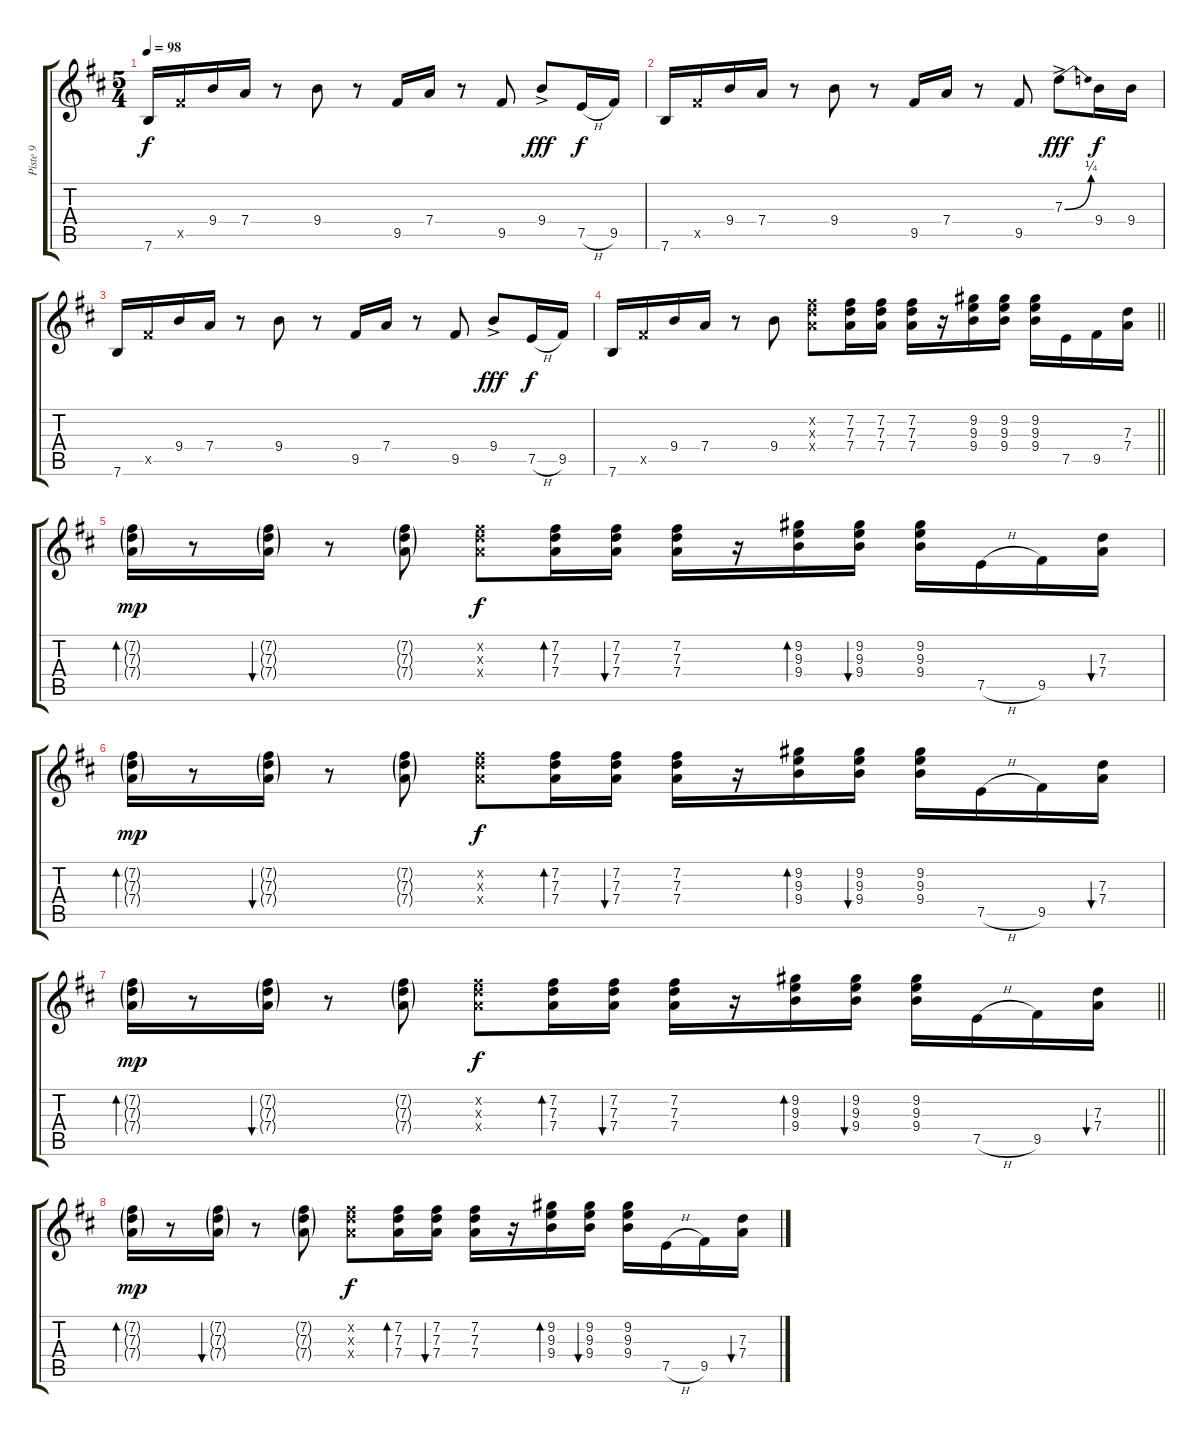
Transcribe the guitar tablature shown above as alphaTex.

\track ("Piste 9" "Piste 9") {instrument electricguitarmuted}
\staff {score tabs}
\tuning (E4 B3 G3 D3 A2 E2) {hide}
\ts (5 4)
\tempo 98
\clef g2
\ks bminor
7.6.16{dy f} 9.5{x}.16 9.4.16 7.4.16 r.8 9.4.8 r.8 9.5.16 7.4.16 r.8 9.5.8 9.4{ac}.8{dy fff} 7.5{h}.16{dy f} 9.5.16 |
7.6.16 9.5{x}.16 9.4.16 7.4.16 r.8 9.4.8 r.8 9.5.16 7.4.16 r.8 9.5.8 7.3{be (bend 0 0 60 1) ac}.8{dy fff} 9.4.16{dy f} 9.4.16 |
7.6.16 9.5{x}.16 9.4.16 7.4.16 r.8 9.4.8 r.8 9.5.16 7.4.16 r.8 9.5.8 9.4{ac}.8{dy fff} 7.5{h}.16{dy f} 9.5.16 |
\barLineRight lightlight
7.6.16 9.5{x}.16 9.4.16 7.4.16 r.8 9.4.8 (7.2{x} 7.3{x} 7.4{x}).8 (7.2 7.3 7.4).16 (7.2 7.3 7.4).16 (7.2 7.3 7.4).16 r.16 (9.2 9.3 9.4).16 (9.2 9.3 9.4).16 (9.2 9.3 9.4).16 7.5.16 9.5.16 (7.3 7.4).16 |
(7.2{g} 7.3{g} 7.4{g}).16{bd 60 dy mp} r.8 (7.2{g} 7.3{g} 7.4{g}).16{bu 60} r.8 (7.2{g} 7.3{g} 7.4{g}).8 (7.2{x} 7.3{x} 7.4{x}).8{dy f} (7.2 7.3 7.4).16{bd 60} (7.2 7.3 7.4).16{bu 60} (7.2 7.3 7.4).16 r.16 (9.2 9.3 9.4).16{bd 60} (9.2 9.3 9.4).16{bu 60} (9.2 9.3 9.4).16 7.5{h}.16 9.5.16 (7.3 7.4).16{bu 60} |
(7.2{g} 7.3{g} 7.4{g}).16{bd 60 dy mp} r.8 (7.2{g} 7.3{g} 7.4{g}).16{bu 60} r.8 (7.2{g} 7.3{g} 7.4{g}).8 (7.2{x} 7.3{x} 7.4{x}).8{dy f} (7.2 7.3 7.4).16{bd 60} (7.2 7.3 7.4).16{bu 60} (7.2 7.3 7.4).16 r.16 (9.2 9.3 9.4).16{bd 60} (9.2 9.3 9.4).16{bu 60} (9.2 9.3 9.4).16 7.5{h}.16 9.5.16 (7.3 7.4).16{bu 60} |
\barLineRight lightlight
(7.2{g} 7.3{g} 7.4{g}).16{bd 60 dy mp} r.8 (7.2{g} 7.3{g} 7.4{g}).16{bu 60} r.8 (7.2{g} 7.3{g} 7.4{g}).8 (7.2{x} 7.3{x} 7.4{x}).8{dy f} (7.2 7.3 7.4).16{bd 60} (7.2 7.3 7.4).16{bu 60} (7.2 7.3 7.4).16 r.16 (9.2 9.3 9.4).16{bd 60} (9.2 9.3 9.4).16{bu 60} (9.2 9.3 9.4).16 7.5{h}.16 9.5.16 (7.3 7.4).16{bu 60} |
(7.2{g} 7.3{g} 7.4{g}).16{bd 60 dy mp} r.8 (7.2{g} 7.3{g} 7.4{g}).16{bu 60} r.8 (7.2{g} 7.3{g} 7.4{g}).8 (7.2{x} 7.3{x} 7.4{x}).8{dy f} (7.2 7.3 7.4).16{bd 60} (7.2 7.3 7.4).16{bu 60} (7.2 7.3 7.4).16 r.16 (9.2 9.3 9.4).16{bd 60} (9.2 9.3 9.4).16{bu 60} (9.2 9.3 9.4).16 7.5{h}.16 9.5.16 (7.3 7.4).16{bu 60}
